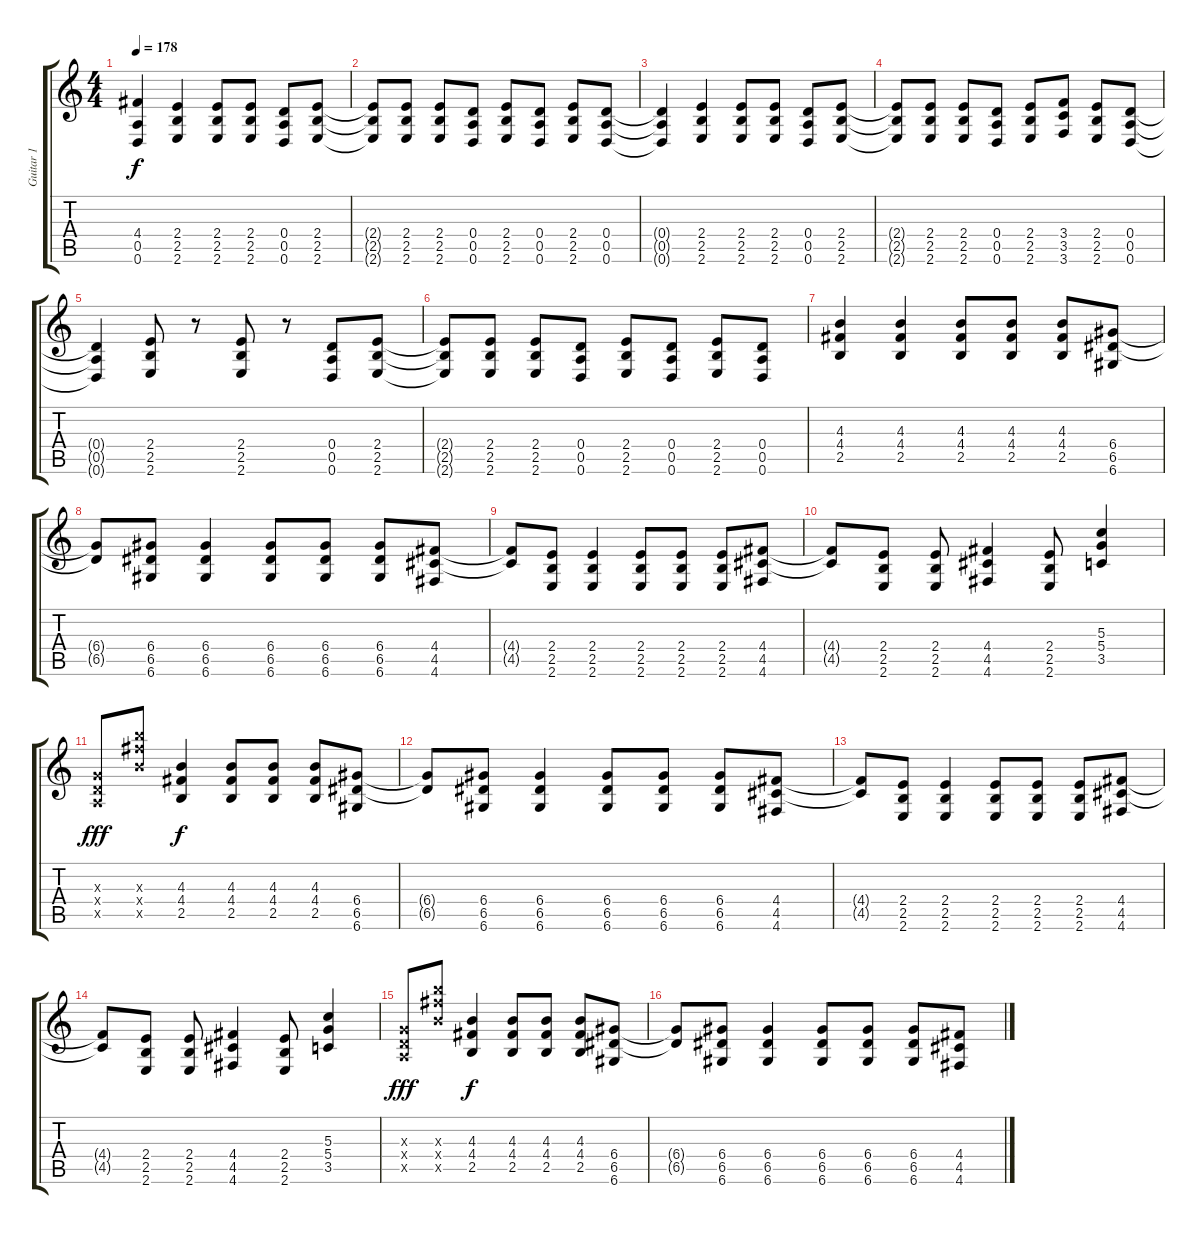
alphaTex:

\track ("Guitar 1" "Guitar 1") {solo instrument overdrivenguitar}
\staff {score tabs}
\tuning (E4 B3 G3 D3 A2 D2) {hide}
\ts (4 4)
\tempo 178
\clef g2
\ks c
(4.4{t} 0.5{t} 0.6{t}).4{dy f} (2.4 2.5 2.6).4 (2.4 2.5 2.6).8 (2.4 2.5 2.6).8 (0.4 0.5 0.6).8 (2.4 2.5 2.6).8 |
(2.4{t} 2.5{t} 2.6{t}).8 (2.4 2.5 2.6).8 (2.4 2.5 2.6).8 (0.4 0.5 0.6).8 (2.4 2.5 2.6).8 (0.4 0.5 0.6).8 (2.4 2.5 2.6).8 (0.4 0.5 0.6).8 |
(0.4{t} 0.5{t} 0.6{t}).4 (2.4 2.5 2.6).4 (2.4 2.5 2.6).8 (2.4 2.5 2.6).8 (0.4 0.5 0.6).8 (2.4 2.5 2.6).8 |
(2.4{t} 2.5{t} 2.6{t}).8 (2.4 2.5 2.6).8 (2.4 2.5 2.6).8 (0.4 0.5 0.6).8 (2.4 2.5 2.6).8 (3.4 3.5 3.6).8 (2.4 2.5 2.6).8 (0.4 0.5 0.6).8 |
(0.4{t} 0.5{t} 0.6{t}).4 (2.4 2.5 2.6).8 r.8 (2.4 2.5 2.6).8 r.8 (0.4 0.5 0.6).8 (2.4 2.5 2.6).8 |
(2.4{t} 2.5{t} 2.6{t}).8 (2.4 2.5 2.6).8 (2.4 2.5 2.6).8 (0.4 0.5 0.6).8 (2.4 2.5 2.6).8 (0.4 0.5 0.6).8 (2.4 2.5 2.6).8 (0.4 0.5 0.6).8 |
(4.3 4.4 2.5).4 (4.3 4.4 2.5).4 (4.3 4.4 2.5).8 (4.3 4.4 2.5).8 (4.3 4.4 2.5).8 (6.4 6.5 6.6).8 |
(6.4{t} 6.5{t}).8 (6.4 6.5 6.6).8 (6.4 6.5 6.6).4 (6.4 6.5 6.6).8 (6.4 6.5 6.6).8 (6.4 6.5 6.6).8 (4.4 4.5 4.6).8 |
(4.4{t} 4.5{t}).8 (2.4 2.5 2.6).8 (2.4 2.5 2.6).4 (2.4 2.5 2.6).8 (2.4 2.5 2.6).8 (2.4 2.5 2.6).8 (4.4 4.5 4.6).8 |
(4.4{t} 4.5{t}).8 (2.4 2.5 2.6).8 (2.4 2.5 2.6).8 (4.4 4.5 4.6).4 (2.4 2.5 2.6).8 (5.3 5.4 3.5).4 |
(0.3{x} 0.4{x} 0.5{x}).8{dy fff} (16.3{x} 16.4{x} 14.5{x}).8 (4.3 4.4 2.5).4{dy f} (4.3 4.4 2.5).8 (4.3 4.4 2.5).8 (4.3 4.4 2.5).8 (6.4 6.5 6.6).8 |
(6.4{t} 6.5{t}).8 (6.4 6.5 6.6).8 (6.4 6.5 6.6).4 (6.4 6.5 6.6).8 (6.4 6.5 6.6).8 (6.4 6.5 6.6).8 (4.4 4.5 4.6).8 |
(4.4{t} 4.5{t}).8 (2.4 2.5 2.6).8 (2.4 2.5 2.6).4 (2.4 2.5 2.6).8 (2.4 2.5 2.6).8 (2.4 2.5 2.6).8 (4.4 4.5 4.6).8 |
(4.4{t} 4.5{t}).8 (2.4 2.5 2.6).8 (2.4 2.5 2.6).8 (4.4 4.5 4.6).4 (2.4 2.5 2.6).8 (5.3 5.4 3.5).4 |
(0.3{x} 0.4{x} 0.5{x}).8{dy fff} (16.3{x} 16.4{x} 14.5{x}).8 (4.3 4.4 2.5).4{dy f} (4.3 4.4 2.5).8 (4.3 4.4 2.5).8 (4.3 4.4 2.5).8 (6.4 6.5 6.6).8 |
(6.4{t} 6.5{t}).8 (6.4 6.5 6.6).8 (6.4 6.5 6.6).4 (6.4 6.5 6.6).8 (6.4 6.5 6.6).8 (6.4 6.5 6.6).8 (4.4 4.5 4.6).8
